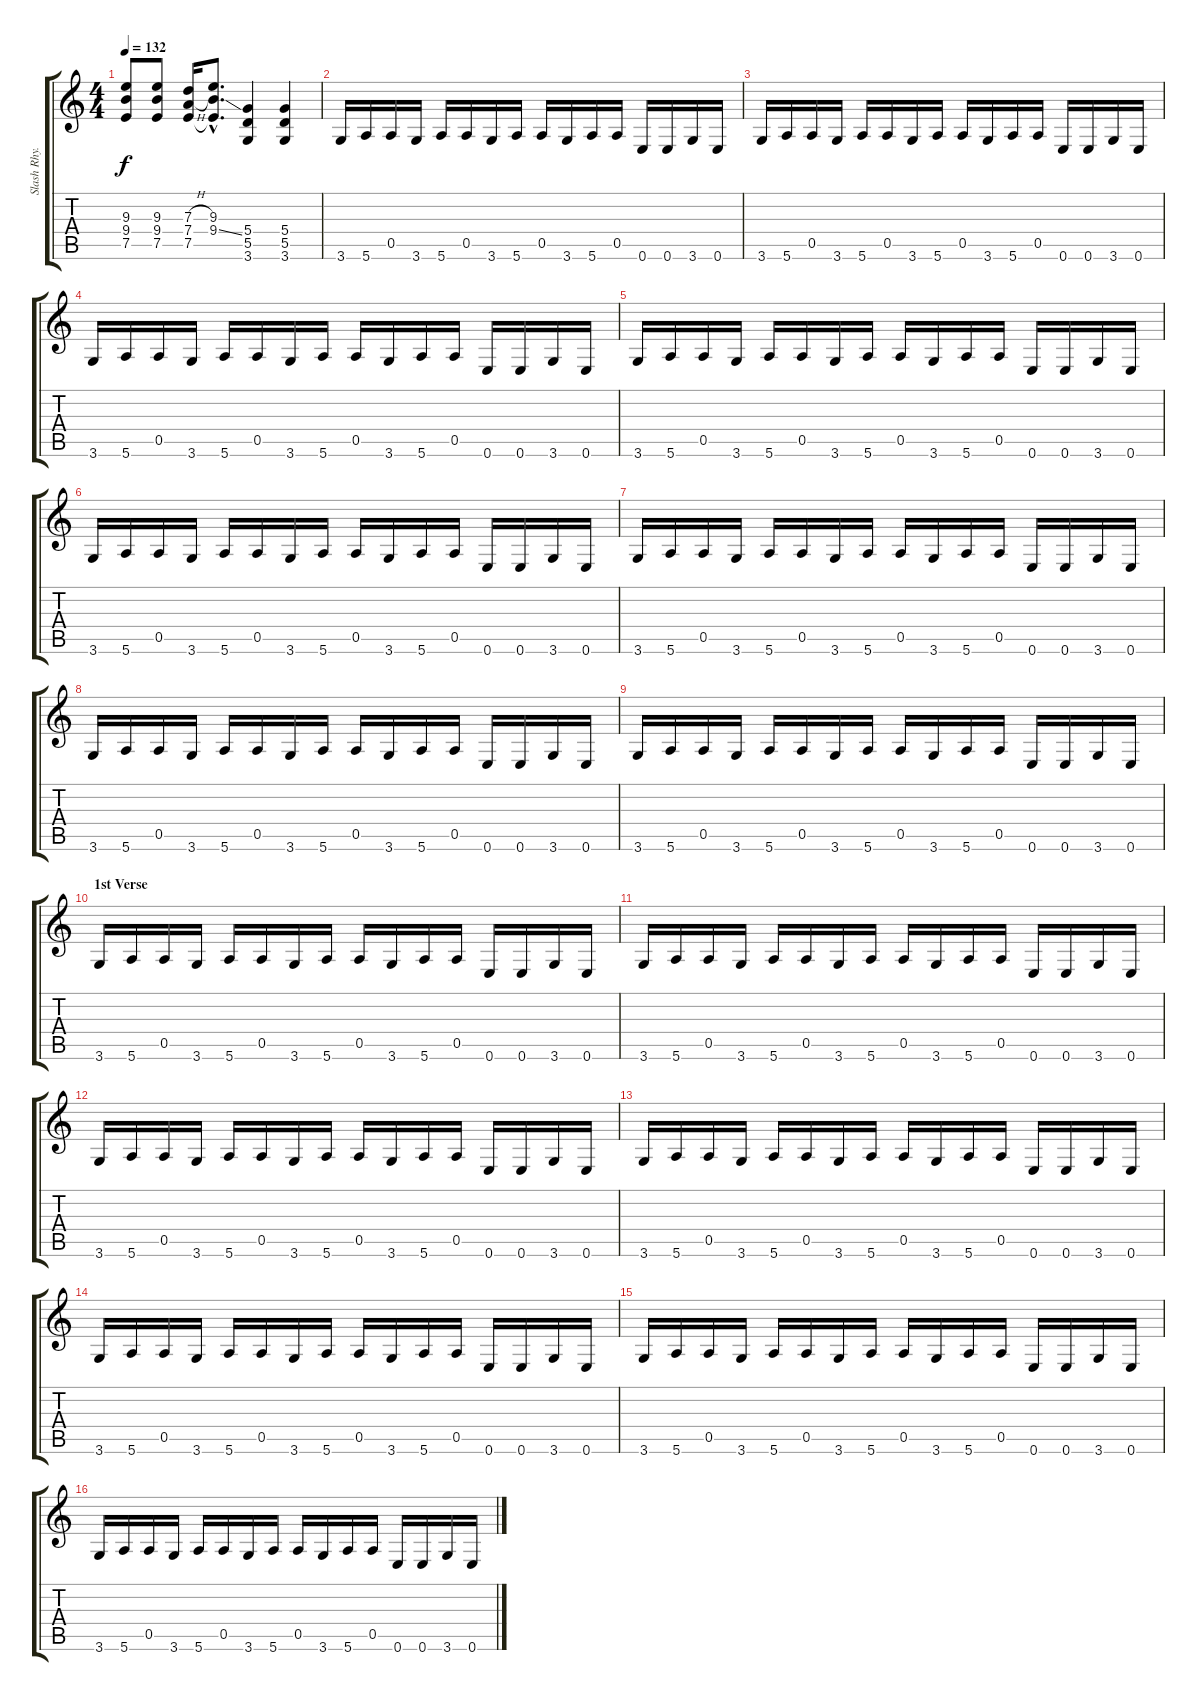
\track ("Slash Rhy." "Slash Rhy.") {instrument overdrivenguitar}
\staff {score tabs}
\tuning (E4 B3 G3 D3 A2 E2) {hide}
\ts (4 4)
\tempo 132
\clef g2
\ks c
(9.3{t} 9.4{t} 7.5{t}).8{dy f} (9.3 9.4 7.5).8 (7.3{h} 7.4{h} 7.5).16 (9.3{hac} 9.4{ss hac} 7.5{hac t}).8{d} (5.4 5.5 3.6).4 (5.4 5.5 3.6).4 |
3.6.16 5.6.16 0.5.16 3.6.16 5.6.16 0.5.16 3.6.16 5.6.16 0.5.16 3.6.16 5.6.16 0.5.16 0.6.16 0.6.16 3.6.16 0.6.16 |
3.6.16 5.6.16 0.5.16 3.6.16 5.6.16 0.5.16 3.6.16 5.6.16 0.5.16 3.6.16 5.6.16 0.5.16 0.6.16 0.6.16 3.6.16 0.6.16 |
3.6.16 5.6.16 0.5.16 3.6.16 5.6.16 0.5.16 3.6.16 5.6.16 0.5.16 3.6.16 5.6.16 0.5.16 0.6.16 0.6.16 3.6.16 0.6.16 |
3.6.16 5.6.16 0.5.16 3.6.16 5.6.16 0.5.16 3.6.16 5.6.16 0.5.16 3.6.16 5.6.16 0.5.16 0.6.16 0.6.16 3.6.16 0.6.16 |
3.6.16 5.6.16 0.5.16 3.6.16 5.6.16 0.5.16 3.6.16 5.6.16 0.5.16 3.6.16 5.6.16 0.5.16 0.6.16 0.6.16 3.6.16 0.6.16 |
3.6.16 5.6.16 0.5.16 3.6.16 5.6.16 0.5.16 3.6.16 5.6.16 0.5.16 3.6.16 5.6.16 0.5.16 0.6.16 0.6.16 3.6.16 0.6.16 |
3.6.16 5.6.16 0.5.16 3.6.16 5.6.16 0.5.16 3.6.16 5.6.16 0.5.16 3.6.16 5.6.16 0.5.16 0.6.16 0.6.16 3.6.16 0.6.16 |
3.6.16 5.6.16 0.5.16 3.6.16 5.6.16 0.5.16 3.6.16 5.6.16 0.5.16 3.6.16 5.6.16 0.5.16 0.6.16 0.6.16 3.6.16 0.6.16 |
\section ("" "1st Verse")
3.6.16{volume 10} 5.6.16 0.5.16 3.6.16 5.6.16 0.5.16 3.6.16 5.6.16 0.5.16 3.6.16 5.6.16 0.5.16 0.6.16 0.6.16 3.6.16 0.6.16 |
3.6.16 5.6.16 0.5.16 3.6.16 5.6.16 0.5.16 3.6.16 5.6.16 0.5.16 3.6.16 5.6.16 0.5.16 0.6.16 0.6.16 3.6.16 0.6.16 |
3.6.16 5.6.16 0.5.16 3.6.16 5.6.16 0.5.16 3.6.16 5.6.16 0.5.16 3.6.16 5.6.16 0.5.16 0.6.16 0.6.16 3.6.16 0.6.16 |
3.6.16 5.6.16 0.5.16 3.6.16 5.6.16 0.5.16 3.6.16 5.6.16 0.5.16 3.6.16 5.6.16 0.5.16 0.6.16 0.6.16 3.6.16 0.6.16 |
3.6.16 5.6.16 0.5.16 3.6.16 5.6.16 0.5.16 3.6.16 5.6.16 0.5.16 3.6.16 5.6.16 0.5.16 0.6.16 0.6.16 3.6.16 0.6.16 |
3.6.16 5.6.16 0.5.16 3.6.16 5.6.16 0.5.16 3.6.16 5.6.16 0.5.16 3.6.16 5.6.16 0.5.16 0.6.16 0.6.16 3.6.16 0.6.16 |
3.6.16 5.6.16 0.5.16 3.6.16 5.6.16 0.5.16 3.6.16 5.6.16 0.5.16 3.6.16 5.6.16 0.5.16 0.6.16 0.6.16 3.6.16 0.6.16
